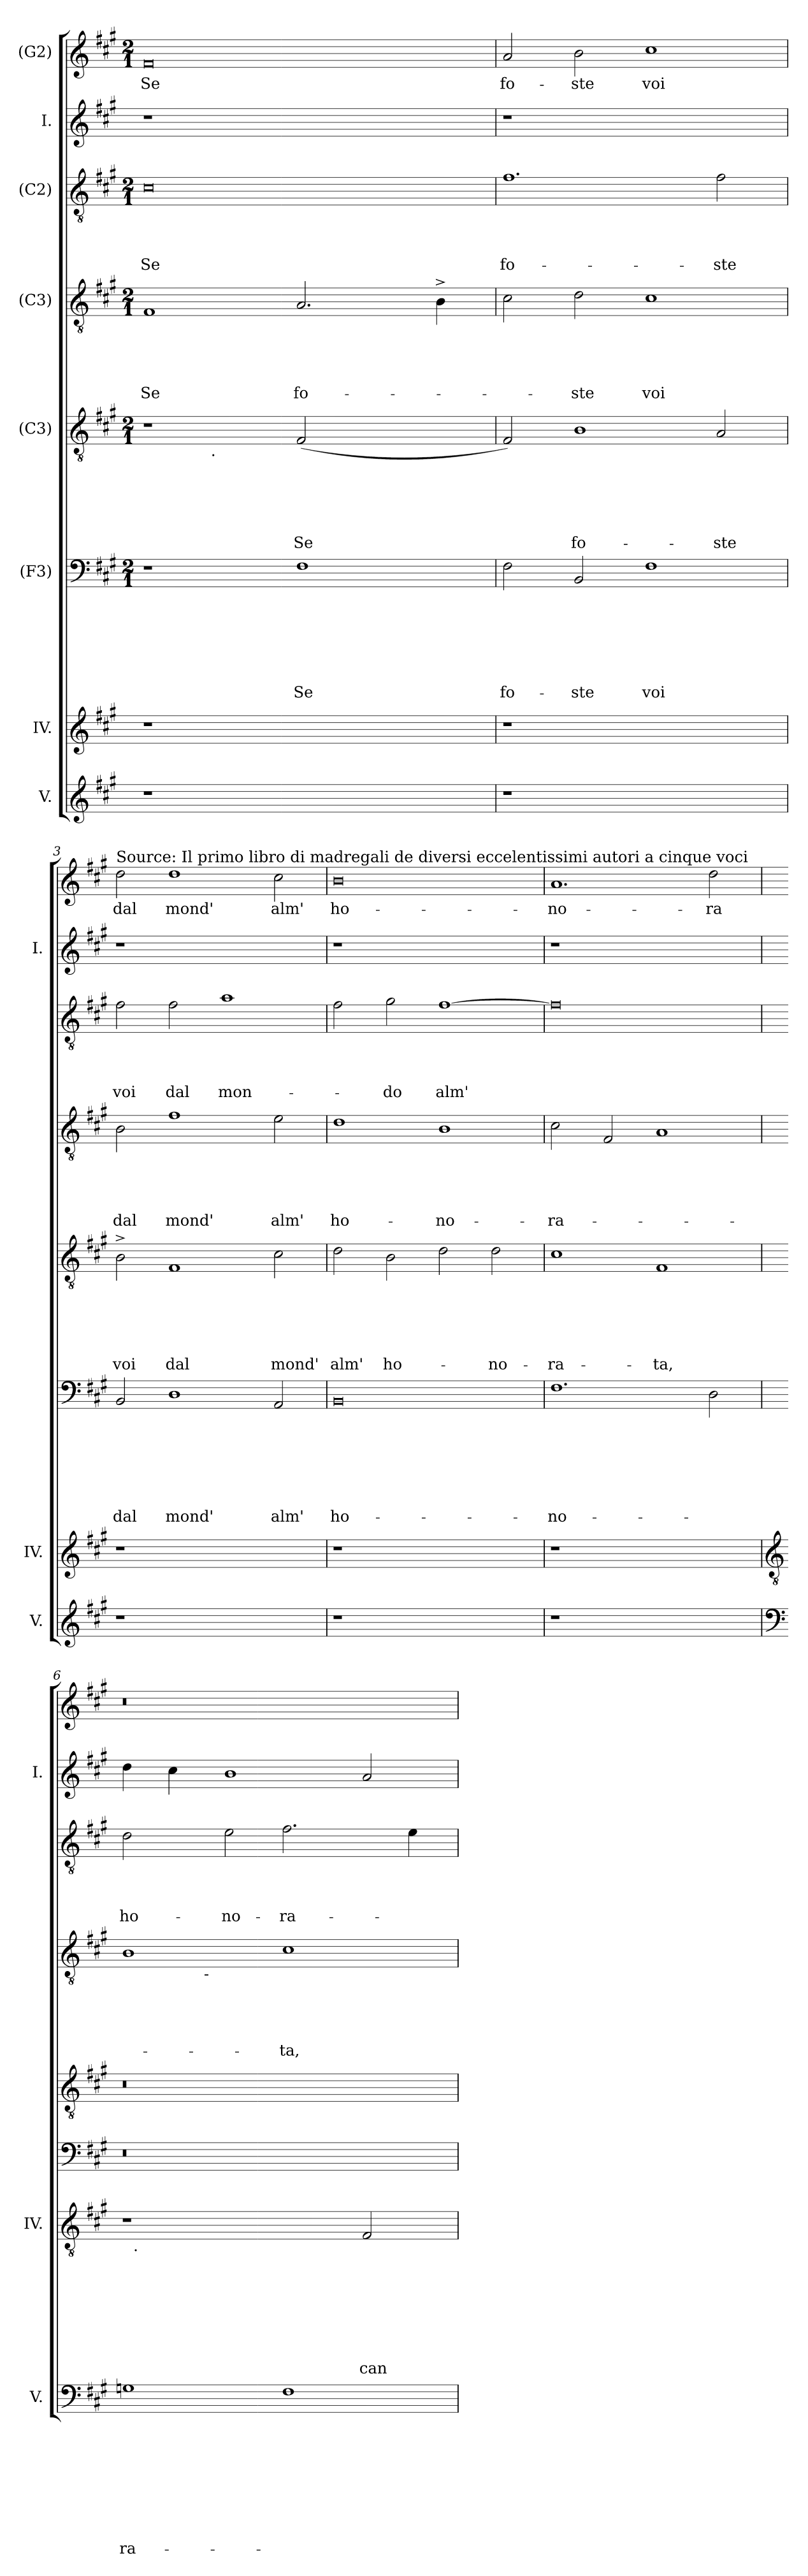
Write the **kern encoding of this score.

**kern	**text	**text	**text	**text	**text	**text	**text	**text	**text	**kern	**text	**text	**text	**text	**text	**text	**text	**text	**kern	**text	**text	**text	**text	**text	**text	**text	**kern	**text	**text	**text	**text	**text	**text	**kern	**text	**text	**text	**text	**text	**kern	**text	**text	**text	**text	**kern	**kern	**text
*part8	*part8	*part8	*part8	*part8	*part8	*part8	*part8	*part8	*part8	*part7	*part7	*part7	*part7	*part7	*part7	*part7	*part7	*part7	*part6	*part6	*part6	*part6	*part6	*part6	*part6	*part6	*part5	*part5	*part5	*part5	*part5	*part5	*part5	*part4	*part4	*part4	*part4	*part4	*part4	*part3	*part3	*part3	*part3	*part3	*part2	*part1	*part1
*staff8	*staff8	*staff8	*staff8	*staff8	*staff8	*staff8	*staff8	*staff8	*staff8	*staff7	*staff7	*staff7	*staff7	*staff7	*staff7	*staff7	*staff7	*staff7	*staff6	*staff6	*staff6	*staff6	*staff6	*staff6	*staff6	*staff6	*staff5	*staff5	*staff5	*staff5	*staff5	*staff5	*staff5	*staff4	*staff4	*staff4	*staff4	*staff4	*staff4	*staff3	*staff3	*staff3	*staff3	*staff3	*staff2	*staff1	*staff1
*I"V.	*	*	*	*	*	*	*	*	*	*I"IV.	*	*	*	*	*	*	*	*	*I"(F3)	*	*	*	*	*	*	*	*I"(C3)	*	*	*	*	*	*	*I"(C3)	*	*	*	*	*	*I"(C2)	*	*	*	*	*I"I.	*I"(G2)	*
*I'V.	*	*	*	*	*	*	*	*	*	*I'IV.	*	*	*	*	*	*	*	*	*	*	*	*	*	*	*	*	*	*	*	*	*	*	*	*	*	*	*	*	*	*	*	*	*	*	*I'I.	*	*
*clefG2	*	*	*	*	*	*	*	*	*	*clefG2	*	*	*	*	*	*	*	*	*clefF4	*	*	*	*	*	*	*	*clefGv2	*	*	*	*	*	*	*clefGv2	*	*	*	*	*	*clefGv2	*	*	*	*	*clefG2	*clefG2	*
*k[f#c#g#]	*	*	*	*	*	*	*	*	*	*k[f#c#g#]	*	*	*	*	*	*	*	*	*k[f#c#g#]	*	*	*	*	*	*	*	*k[f#c#g#]	*	*	*	*	*	*	*k[f#c#g#]	*	*	*	*	*	*k[f#c#g#]	*	*	*	*	*k[f#c#g#]	*k[f#c#g#]	*
*A:	*	*	*	*	*	*	*	*	*	*A:	*	*	*	*	*	*	*	*	*A:	*	*	*	*	*	*	*	*A:	*	*	*	*	*	*	*A:	*	*	*	*	*	*A:	*	*	*	*	*A:	*A:	*
*	*	*	*	*	*	*	*	*	*	*	*	*	*	*	*	*	*	*	*M2/1	*	*	*	*	*	*	*	*M2/1	*	*	*	*	*	*	*M2/1	*	*	*	*	*	*M2/1	*	*	*	*	*	*M2/1	*
=1	=1	=1	=1	=1	=1	=1	=1	=1	=1	=1	=1	=1	=1	=1	=1	=1	=1	=1	=1	=1	=1	=1	=1	=1	=1	=1	=1	=1	=1	=1	=1	=1	=1	=1	=1	=1	=1	=1	=1	=1	=1	=1	=1	=1	=1	=1	=1
!	!	!	!	!	!	!	!	!	!	!	!	!	!	!	!	!	!	!	!	!	!	!	!	!	!	!	!	!	!	!	!	!	!	!	!	!	!	!	!LO:LY:b	!	!	!	!	!LO:LY:b:rj	!	!	!LO:LY:b:rj
*	*	*	*	*	*	*	*	*	*	*	*	*	*	*	*	*	*	*	*	*	*	*	*	*	*	*	*^	*	*	*	*	*	*	*	*	*	*	*	*	*	*	*	*	*	*	*	*
1r	.	.	.	.	.	.	.	.	.	1r	.	.	.	.	.	.	.	.	1r	.	.	.	.	.	.	.	1r	4ryy	.	.	.	.	.	.	1F#	.	.	.	.	Se	0c#	.	.	.	Se	1r	0f#	Se
.	.	.	.	.	.	.	.	.	.	.	.	.	.	.	.	.	.	.	.	.	.	.	.	.	.	.	.	16ryy	.	.	.	.	.	.	.	.	.	.	.	.	.	.	.	.	.	.	.	.
!	!	!	!	!	!	!	!	!	!	!	!	!	!	!	!	!	!	!	!	!	!	!	!	!	!	!	!	!LO:TX:b:t=.	!	!	!	!	!	!	!	!	!	!	!	!	!	!	!	!	!	!	!	!
.	.	.	.	.	.	.	.	.	.	.	.	.	.	.	.	.	.	.	.	.	.	.	.	.	.	.	.	1ryy	.	.	.	.	.	.	.	.	.	.	.	.	.	.	.	.	.	.	.	.
!	!	!	!	!	!	!	!	!	!	!	!	!	!	!	!	!	!	!	!	!	!	!	!	!	!	!LO:LY:b	!	!	!	!	!	!	!	!LO:LY:b	!	!	!	!	!	!LO:LY:b	!	!	!	!	!	!	!	!
1ryy	.	.	.	.	.	.	.	.	.	1ryy	.	.	.	.	.	.	.	.	1F#	.	.	.	.	.	.	Se	(<2F#/	.	.	.	.	.	.	Se	2.A/	.	.	.	.	fo-	.	.	.	.	.	1ryy	.	.
.	.	.	.	.	.	.	.	.	.	.	.	.	.	.	.	.	.	.	.	.	.	.	.	.	.	.	.	2ryy	.	.	.	.	.	.	.	.	.	.	.	.	.	.	.	.	.	.	.	.
.	.	.	.	.	.	.	.	.	.	.	.	.	.	.	.	.	.	.	.	.	.	.	.	.	.	.	2ryy	.	.	.	.	.	.	.	.	.	.	.	.	.	.	.	.	.	.	.	.	.
.	.	.	.	.	.	.	.	.	.	.	.	.	.	.	.	.	.	.	.	.	.	.	.	.	.	.	.	.	.	.	.	.	.	.	4B^>\	.	.	.	.	.	.	.	.	.	.	.	.	.
.	.	.	.	.	.	.	.	.	.	.	.	.	.	.	.	.	.	.	.	.	.	.	.	.	.	.	.	8.ryy	.	.	.	.	.	.	.	.	.	.	.	.	.	.	.	.	.	.	.	.
=2	=2	=2	=2	=2	=2	=2	=2	=2	=2	=2	=2	=2	=2	=2	=2	=2	=2	=2	=2	=2	=2	=2	=2	=2	=2	=2	=2	=2	=2	=2	=2	=2	=2	=2	=2	=2	=2	=2	=2	=2	=2	=2	=2	=2	=2	=2	=2	=2
!	!	!	!	!	!	!	!	!	!	!	!	!	!	!	!	!	!	!	!	!	!	!	!	!	!	!LO:LY:b	!	!	!	!	!	!	!	!	!	!	!	!	!	!	!	!	!	!	!LO:LY:b	!	!	!LO:LY:b
*	*	*	*	*	*	*	*	*	*	*	*	*	*	*	*	*	*	*	*	*	*	*	*	*	*	*	*v	*v	*	*	*	*	*	*	*	*	*	*	*	*	*	*	*	*	*	*	*	*
1r	.	.	.	.	.	.	.	.	.	1r	.	.	.	.	.	.	.	.	2F#\	.	.	.	.	.	.	fo-	2F#/)	.	.	.	.	.	.	2c#\	.	.	.	.	.	1.f#	.	.	.	fo-	1r	2a/	fo-
!	!	!	!	!	!	!	!	!	!	!	!	!	!	!	!	!	!	!	!	!	!	!	!	!	!	!LO:LY:b	!	!	!	!	!	!	!LO:LY:b	!	!	!	!	!	!LO:LY:b	!	!	!	!	!	!	!	!LO:LY:b
.	.	.	.	.	.	.	.	.	.	.	.	.	.	.	.	.	.	.	2BB/	.	.	.	.	.	.	-ste	1B	.	.	.	.	.	fo-	2d\	.	.	.	.	-ste	.	.	.	.	.	.	2b\	-ste
!	!	!	!	!	!	!	!	!	!	!	!	!	!	!	!	!	!	!	!	!	!	!	!	!	!	!LO:LY:b	!	!	!	!	!	!	!	!	!	!	!	!	!LO:LY:b	!	!	!	!	!	!	!	!LO:LY:b
1ryy	.	.	.	.	.	.	.	.	.	1ryy	.	.	.	.	.	.	.	.	1F#	.	.	.	.	.	.	voi	.	.	.	.	.	.	.	1c#	.	.	.	.	voi	.	.	.	.	.	1ryy	1cc#	voi
!	!	!	!	!	!	!	!	!	!	!	!	!	!	!	!	!	!	!	!	!	!	!	!	!	!	!	!	!	!	!	!	!	!LO:LY:b	!	!	!	!	!	!	!	!	!	!	!LO:LY:b	!	!	!
.	.	.	.	.	.	.	.	.	.	.	.	.	.	.	.	.	.	.	.	.	.	.	.	.	.	.	2A/	.	.	.	.	.	-ste	.	.	.	.	.	.	2f#\	.	.	.	-ste	.	.	.
=3	=3	=3	=3	=3	=3	=3	=3	=3	=3	=3	=3	=3	=3	=3	=3	=3	=3	=3	=3	=3	=3	=3	=3	=3	=3	=3	=3	=3	=3	=3	=3	=3	=3	=3	=3	=3	=3	=3	=3	=3	=3	=3	=3	=3	=3	=3	=3
!	!	!	!	!	!	!	!	!	!	!	!	!	!	!	!	!	!	!	!	!	!	!	!	!	!	!	!	!	!	!	!	!	!	!	!	!	!	!	!	!	!	!	!	!	!	!LO:TX:a:t=Source&colon; Il primo libro di madregali de diversi eccelentissimi autori a cinque voci	!
!	!	!	!	!	!	!	!	!	!	!	!	!	!	!	!	!	!	!	!	!	!	!	!	!	!	!LO:LY:b	!	!	!	!	!	!	!LO:LY:b	!	!	!	!	!	!LO:LY:b	!	!	!	!	!LO:LY:b	!	!	!LO:LY:b
1r	.	.	.	.	.	.	.	.	.	1r	.	.	.	.	.	.	.	.	2BB/	.	.	.	.	.	.	dal	2B^>\	.	.	.	.	.	voi	2B\	.	.	.	.	dal	2f#\	.	.	.	voi	1r	2dd\	dal
!	!	!	!	!	!	!	!	!	!	!	!	!	!	!	!	!	!	!	!	!	!	!	!	!	!	!LO:LY:b	!	!	!	!	!	!	!LO:LY:b	!	!	!	!	!	!LO:LY:b	!	!	!	!	!LO:LY:b	!	!	!LO:LY:b
.	.	.	.	.	.	.	.	.	.	.	.	.	.	.	.	.	.	.	1D	.	.	.	.	.	.	mond'	1F#	.	.	.	.	.	dal	1f#	.	.	.	.	mond'	2f#\	.	.	.	dal	.	1dd	mond'
!	!	!	!	!	!	!	!	!	!	!	!	!	!	!	!	!	!	!	!	!	!	!	!	!	!	!	!	!	!	!	!	!	!	!	!	!	!	!	!	!	!	!	!	!LO:LY:b	!	!	!
1ryy	.	.	.	.	.	.	.	.	.	1ryy	.	.	.	.	.	.	.	.	.	.	.	.	.	.	.	.	.	.	.	.	.	.	.	.	.	.	.	.	.	1a	.	.	.	mon-	1ryy	.	.
!	!	!	!	!	!	!	!	!	!	!	!	!	!	!	!	!	!	!	!	!	!	!	!	!	!	!LO:LY:b	!	!	!	!	!	!	!LO:LY:b	!	!	!	!	!	!LO:LY:b	!	!	!	!	!	!	!	!LO:LY:b
.	.	.	.	.	.	.	.	.	.	.	.	.	.	.	.	.	.	.	2AA/	.	.	.	.	.	.	alm'	2c#\	.	.	.	.	.	mond'	2e\	.	.	.	.	alm'	.	.	.	.	.	.	2cc#\	alm'
=4	=4	=4	=4	=4	=4	=4	=4	=4	=4	=4	=4	=4	=4	=4	=4	=4	=4	=4	=4	=4	=4	=4	=4	=4	=4	=4	=4	=4	=4	=4	=4	=4	=4	=4	=4	=4	=4	=4	=4	=4	=4	=4	=4	=4	=4	=4	=4
!	!	!	!	!	!	!	!	!	!	!	!	!	!	!	!	!	!	!	!	!	!	!	!	!	!	!LO:LY:b:rj	!	!	!	!	!	!	!LO:LY:b	!	!	!	!	!	!LO:LY:b	!	!	!	!	!	!	!	!LO:LY:b:rj
1r	.	.	.	.	.	.	.	.	.	1r	.	.	.	.	.	.	.	.	0BB	.	.	.	.	.	.	ho-	2d\	.	.	.	.	.	alm'	1d	.	.	.	.	ho-	2f#\	.	.	.	.	1r	0b	ho-
!	!	!	!	!	!	!	!	!	!	!	!	!	!	!	!	!	!	!	!	!	!	!	!	!	!	!	!	!	!	!	!	!	!LO:LY:b	!	!	!	!	!	!	!	!	!	!	!LO:LY:b	!	!	!
.	.	.	.	.	.	.	.	.	.	.	.	.	.	.	.	.	.	.	.	.	.	.	.	.	.	.	2B\	.	.	.	.	.	ho-	.	.	.	.	.	.	2g#\	.	.	.	-do	.	.	.
!	!	!	!	!	!	!	!	!	!	!	!	!	!	!	!	!	!	!	!	!	!	!	!	!	!	!	!	!	!	!	!	!	!	!	!	!	!	!	!LO:LY:b	!	!	!	!	!LO:LY:b	!	!	!
1ryy	.	.	.	.	.	.	.	.	.	1ryy	.	.	.	.	.	.	.	.	.	.	.	.	.	.	.	.	2d\	.	.	.	.	.	.	1B	.	.	.	.	-no-	[>1f#	.	.	.	alm'	1ryy	.	.
!	!	!	!	!	!	!	!	!	!	!	!	!	!	!	!	!	!	!	!	!	!	!	!	!	!	!	!	!	!	!	!	!	!LO:LY:b	!	!	!	!	!	!	!	!	!	!	!	!	!	!
.	.	.	.	.	.	.	.	.	.	.	.	.	.	.	.	.	.	.	.	.	.	.	.	.	.	.	2d\	.	.	.	.	.	-no-	.	.	.	.	.	.	.	.	.	.	.	.	.	.
=5	=5	=5	=5	=5	=5	=5	=5	=5	=5	=5	=5	=5	=5	=5	=5	=5	=5	=5	=5	=5	=5	=5	=5	=5	=5	=5	=5	=5	=5	=5	=5	=5	=5	=5	=5	=5	=5	=5	=5	=5	=5	=5	=5	=5	=5	=5	=5
!	!	!	!	!	!	!	!	!	!	!	!	!	!	!	!	!	!	!	!	!	!	!	!	!	!	!LO:LY:b	!	!	!	!	!	!	!LO:LY:b	!	!	!	!	!	!LO:LY:b	!	!	!	!	!	!	!	!LO:LY:b
1r	.	.	.	.	.	.	.	.	.	1r	.	.	.	.	.	.	.	.	1.F#	.	.	.	.	.	.	-no-	1c#	.	.	.	.	.	-ra-	2c#\	.	.	.	.	-ra-	0f#]	.	.	.	.	1r	1.a	-no-
.	.	.	.	.	.	.	.	.	.	.	.	.	.	.	.	.	.	.	.	.	.	.	.	.	.	.	.	.	.	.	.	.	.	2F#/	.	.	.	.	.	.	.	.	.	.	.	.	.
!	!	!	!	!	!	!	!	!	!	!	!	!	!	!	!	!	!	!	!	!	!	!	!	!	!	!	!	!	!	!	!	!	!LO:LY:b	!	!	!	!	!	!	!	!	!	!	!	!	!	!
1ryy	.	.	.	.	.	.	.	.	.	1ryy	.	.	.	.	.	.	.	.	.	.	.	.	.	.	.	.	1F#	.	.	.	.	.	-ta,	1A	.	.	.	.	.	.	.	.	.	.	1ryy	.	.
!	!	!	!	!	!	!	!	!	!	!	!	!	!	!	!	!	!	!	!	!	!	!	!	!	!	!	!	!	!	!	!	!	!	!	!	!	!	!	!	!	!	!	!	!	!	!	!LO:LY:b
.	.	.	.	.	.	.	.	.	.	.	.	.	.	.	.	.	.	.	2D\	.	.	.	.	.	.	.	.	.	.	.	.	.	.	.	.	.	.	.	.	.	.	.	.	.	.	2dd\	-ra-
!!LO:LB:g=z
=6	=6	=6	=6	=6	=6	=6	=6	=6	=6	=6	=6	=6	=6	=6	=6	=6	=6	=6	=6	=6	=6	=6	=6	=6	=6	=6	=6	=6	=6	=6	=6	=6	=6	=6	=6	=6	=6	=6	=6	=6	=6	=6	=6	=6	=6	=6	=6
*clefF4	*	*	*	*	*	*	*	*	*	*clefGv2	*	*	*	*	*	*	*	*	*	*	*	*	*	*	*	*	*	*	*	*	*	*	*	*	*	*	*	*	*	*	*	*	*	*	*	*	*
!	!	!	!	!	!	!	!	!	!LO:LY:b	!	!	!	!	!	!	!	!	!	!	!	!	!	!	!	!	!	!	!	!	!	!	!	!	!	!	!	!	!	!	!	!	!	!	!LO:LY:b	!	!	!
*	*	*	*	*	*	*	*	*	*	*^	*	*	*	*	*	*	*	*	*	*	*	*	*	*	*	*	*	*	*	*	*	*	*	*^	*	*	*	*	*	*	*	*	*	*	*	*	*
1G	.	.	.	.	.	.	.	.	ra-	1r	32ryy	.	.	.	.	.	.	.	.	0r	.	.	.	.	.	.	.	0r	.	.	.	.	.	.	1B	4ryy	.	.	.	.	.	2d\	.	.	.	ho-	4dd\	0r	.
!	!	!	!	!	!	!	!	!	!	!	!LO:TX:b:t=.	!	!	!	!	!	!	!	!	!	!	!	!	!	!	!	!	!	!	!	!	!	!	!	!	!	!	!	!	!	!	!	!	!	!	!	!	!	!
.	.	.	.	.	.	.	.	.	.	.	1ryy	.	.	.	.	.	.	.	.	.	.	.	.	.	.	.	.	.	.	.	.	.	.	.	.	.	.	.	.	.	.	.	.	.	.	.	.	.	.
.	.	.	.	.	.	.	.	.	.	.	.	.	.	.	.	.	.	.	.	.	.	.	.	.	.	.	.	.	.	.	.	.	.	.	.	8ryy	.	.	.	.	.	.	.	.	.	.	4cc#\	.	.
.	.	.	.	.	.	.	.	.	.	.	.	.	.	.	.	.	.	.	.	.	.	.	.	.	.	.	.	.	.	.	.	.	.	.	.	32ryy	.	.	.	.	.	.	.	.	.	.	.	.	.
!	!	!	!	!	!	!	!	!	!	!	!	!	!	!	!	!	!	!	!	!	!	!	!	!	!	!	!	!	!	!	!	!	!	!	!	!LO:TX:b:t=-	!	!	!	!	!	!	!	!	!	!	!	!	!
.	.	.	.	.	.	.	.	.	.	.	.	.	.	.	.	.	.	.	.	.	.	.	.	.	.	.	.	.	.	.	.	.	.	.	.	1ryy	.	.	.	.	.	.	.	.	.	.	.	.	.
!	!	!	!	!	!	!	!	!	!	!	!	!	!	!	!	!	!	!	!	!	!	!	!	!	!	!	!	!	!	!	!	!	!	!	!	!	!	!	!	!	!	!	!	!	!	!LO:LY:b	!	!	!
.	.	.	.	.	.	.	.	.	.	.	.	.	.	.	.	.	.	.	.	.	.	.	.	.	.	.	.	.	.	.	.	.	.	.	.	.	.	.	.	.	.	2e\	.	.	.	-no-	1b	.	.
!	!	!	!	!	!	!	!	!	!	!	!	!	!	!	!	!	!	!	!	!	!	!	!	!	!	!	!	!	!	!	!	!	!	!	!	!	!	!	!	!	!LO:LY:b	!	!	!	!	!LO:LY:b	!	!	!
1F#	.	.	.	.	.	.	.	.	.	2ryy	.	.	.	.	.	.	.	.	.	.	.	.	.	.	.	.	.	.	.	.	.	.	.	.	1c#	.	.	.	.	.	-ta,	2.f#\	.	.	.	-ra-	.	.	.
.	.	.	.	.	.	.	.	.	.	.	2ryy	.	.	.	.	.	.	.	.	.	.	.	.	.	.	.	.	.	.	.	.	.	.	.	.	.	.	.	.	.	.	.	.	.	.	.	.	.	.
.	.	.	.	.	.	.	.	.	.	.	.	.	.	.	.	.	.	.	.	.	.	.	.	.	.	.	.	.	.	.	.	.	.	.	.	2ryy	.	.	.	.	.	.	.	.	.	.	.	.	.
!	!	!	!	!	!	!	!	!	!	!	!	!	!	!	!	!	!	!	!LO:LY:b	!	!	!	!	!	!	!	!	!	!	!	!	!	!	!	!	!	!	!	!	!	!	!	!	!	!	!	!	!	!
.	.	.	.	.	.	.	.	.	.	2F#/	.	.	.	.	.	.	.	.	can-	.	.	.	.	.	.	.	.	.	.	.	.	.	.	.	.	.	.	.	.	.	.	.	.	.	.	.	2a/	.	.
.	.	.	.	.	.	.	.	.	.	.	4...ryy	.	.	.	.	.	.	.	.	.	.	.	.	.	.	.	.	.	.	.	.	.	.	.	.	.	.	.	.	.	.	.	.	.	.	.	.	.	.
.	.	.	.	.	.	.	.	.	.	.	.	.	.	.	.	.	.	.	.	.	.	.	.	.	.	.	.	.	.	.	.	.	.	.	.	.	.	.	.	.	.	4e\	.	.	.	.	.	.	.
.	.	.	.	.	.	.	.	.	.	.	.	.	.	.	.	.	.	.	.	.	.	.	.	.	.	.	.	.	.	.	.	.	.	.	.	16.ryy	.	.	.	.	.	.	.	.	.	.	.	.	.
*	*	*	*	*	*	*	*	*	*	*v	*v	*	*	*	*	*	*	*	*	*	*	*	*	*	*	*	*	*	*	*	*	*	*	*	*v	*v	*	*	*	*	*	*	*	*	*	*	*	*	*
=	=	=	=	=	=	=	=	=	=	=	=	=	=	=	=	=	=	=	=	=	=	=	=	=	=	=	=	=	=	=	=	=	=	=	=	=	=	=	=	=	=	=	=	=	=	=	=
*-	*-	*-	*-	*-	*-	*-	*-	*-	*-	*-	*-	*-	*-	*-	*-	*-	*-	*-	*-	*-	*-	*-	*-	*-	*-	*-	*-	*-	*-	*-	*-	*-	*-	*-	*-	*-	*-	*-	*-	*-	*-	*-	*-	*-	*-	*-	*-
